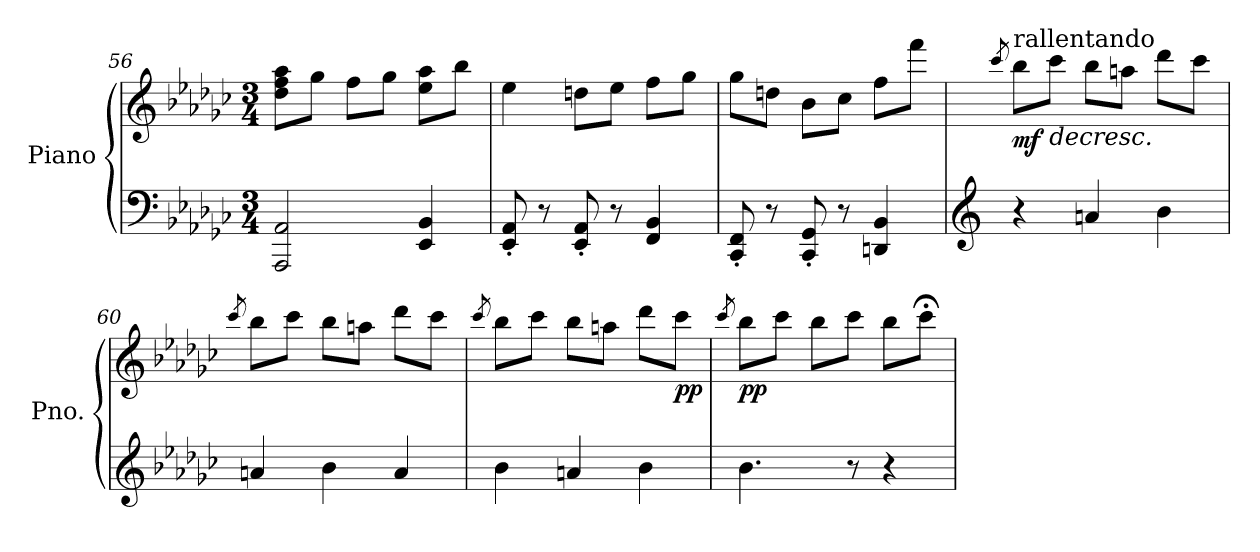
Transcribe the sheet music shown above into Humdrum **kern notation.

**kern	**kern	**dynam
*part1	*part1	*part1
*staff2	*staff1	*staff1/2
*I"Piano	*	*
*I'Pno.	*	*
*clefF4	*clefG2	*
*k[b-e-a-d-g-c-]	*k[b-e-a-d-g-c-]	*
*M3/4	*M3/4	*
=56	=56	=56
2AAA-/ 2AA-/	8dd-\ 8ff\ 8aa-\L	.
.	8gg-\J	.
.	8ff\L	.
.	8gg-\J	.
4EE-/ 4BB-/	8ee-\ 8aa-\L	.
.	8bb-\J	.
=57	=57	=57
8EE-/' 8AA-/'	4ee-\	.
8r	.	.
8EE-/' 8AA-/'	8ddn\L	.
8r	8ee-\J	.
4FF/ 4BB-/	8ff\L	.
.	8gg-\J	.
=58	=58	=58
8CC-/' 8FF/'	8gg-\L	.
8r	8ddn\J	.
8CC-/' 8GG-/'	8b-\L	.
8r	8cc-\J	.
4DDn/ 4BB-/	8ff\L	.
.	8fff\J	.
=59	=59	=59
*clefG2	*	*
.	8qccc-/	.
!	!LO:TX:a:t=rallentando	!
!	!	!LO:DY:b
4r	8bb-\L	mf
!	!	!LO:HP:b
.	8ccc-\J	>
4an/	8bb-\L	.
.	8aan\J	.
*	*MM190	*
4b-\	8ddd-\L	.
.	8ccc-\J	.
!!LO:PB:g=z
=60	=60	=60
*	*MM180	*
.	8qccc-/	.
4an/	8bb-\L	.
.	8ccc-\J	.
4b-\	8bb-\L	.
.	8aan\J	.
*	*MM170	*
4a/	8ddd-\L	.
.	8ccc-\J	.
=61	=61	=61
*	*MM160	*
.	8qccc-/	.
4b-\	8bb-\L	.
.	8ccc-\J	.
4an/	8bb-\L	.
.	8aan\J	.
*	*MM150	*
4b-\	8ddd-\L	.
!	!	!LO:DY:b
.	8ccc-\J	pp
.	.	]
=62	=62	=62
*	*MM140	*
.	8qccc-/	.
!	!	!LO:DY:b
4.b-\	8bb-\L	pp
.	8ccc-\J	.
.	8bb-\L	.
8r	8ccc-\J	.
*	*MM120	*
4r	8bb-\L	.
.	8ccc-;<\J	.
=	=	=
*-	*-	*-
